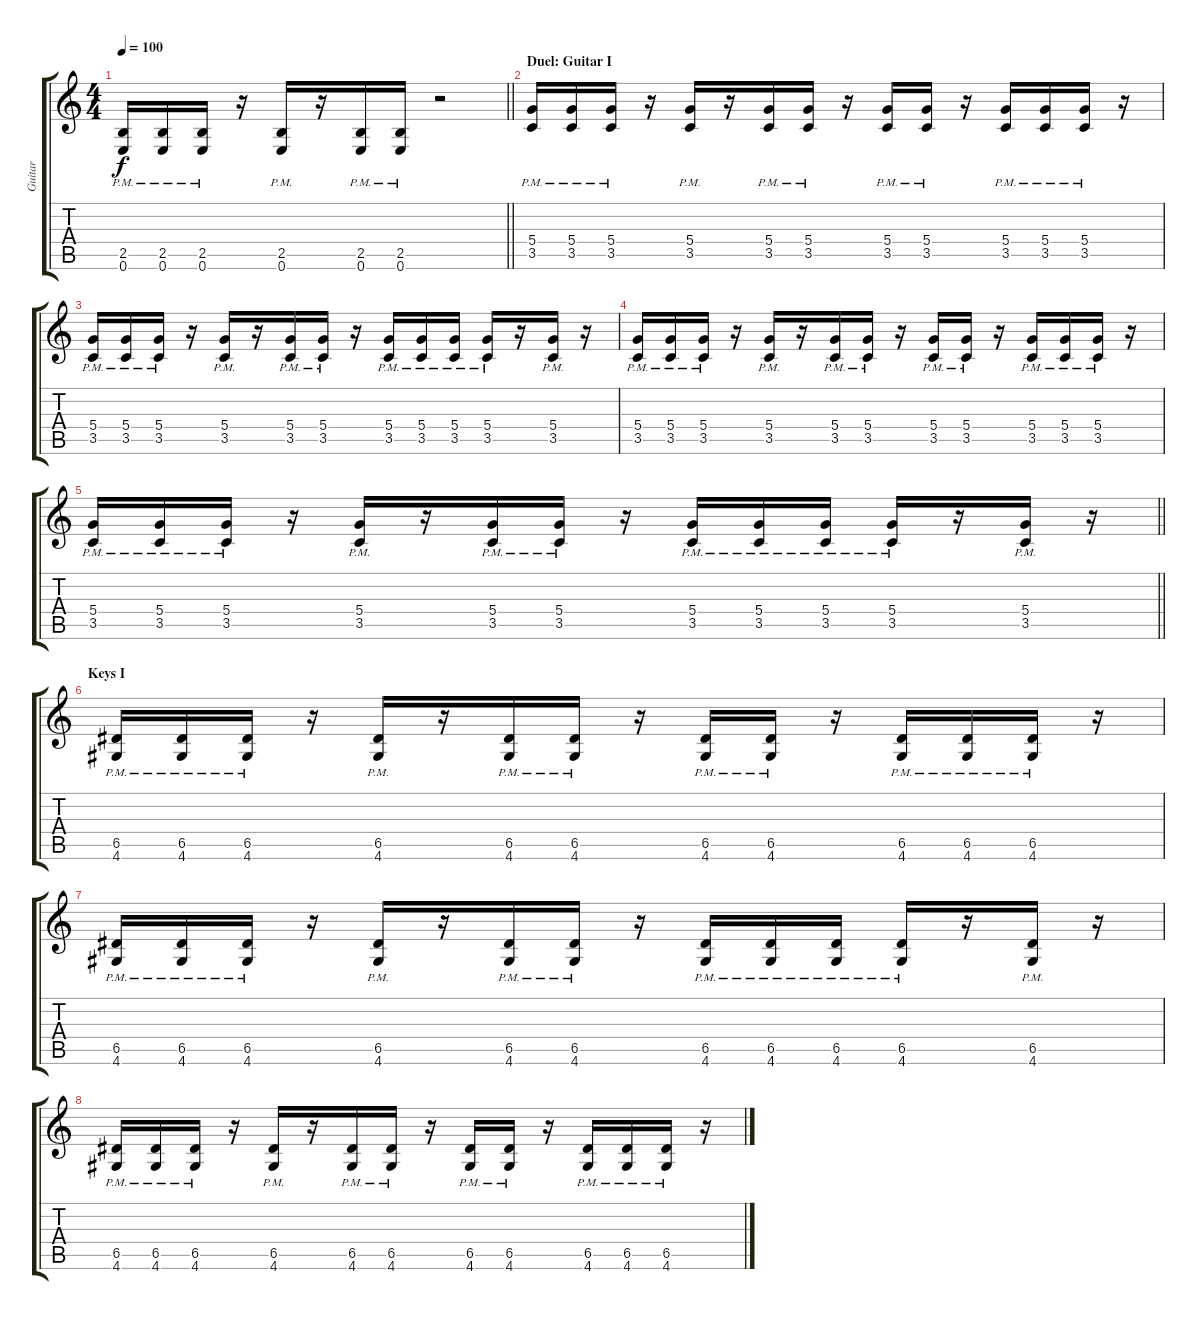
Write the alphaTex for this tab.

\track ("Guitar" "Guitar") {instrument electricguitarmuted}
\staff {score tabs}
\tuning (E4 B3 G3 D3 A2 E2) {hide}
\ts (4 4)
\tempo 100
\clef g2
\barLineRight lightlight
\ks c
(2.5{pm} 0.6{pm}).16{dy f} (2.5{pm} 0.6{pm}).16 (2.5{pm} 0.6).16 r.16 (2.5{pm} 0.6{pm}).16 r.16 (2.5{pm} 0.6{pm}).16 (2.5{pm} 0.6{pm}).16 r.2 |
\section ("" "Duel: Guitar I")
(5.4{pm} 3.5{pm}).16 (5.4{pm} 3.5{pm}).16 (5.4{pm} 3.5{pm}).16 r.16 (5.4{pm} 3.5{pm}).16 r.16 (5.4{pm} 3.5{pm}).16 (5.4{pm} 3.5{pm}).16 r.16 (5.4{pm} 3.5{pm}).16 (5.4{pm} 3.5{pm}).16 r.16 (5.4{pm} 3.5{pm}).16 (5.4{pm} 3.5{pm}).16 (5.4{pm} 3.5).16 r.16 |
(5.4{pm} 3.5{pm}).16 (5.4{pm} 3.5{pm}).16 (5.4{pm} 3.5{pm}).16 r.16 (5.4{pm} 3.5{pm}).16 r.16 (5.4{pm} 3.5{pm}).16 (5.4{pm} 3.5{pm}).16 r.16 (5.4{pm} 3.5{pm}).16 (5.4{pm} 3.5{pm}).16 (5.4{pm} 3.5{pm}).16 (5.4{pm} 3.5{pm}).16 r.16 (5.4{pm} 3.5{pm}).16 r.16 |
(5.4{pm} 3.5{pm}).16 (5.4{pm} 3.5{pm}).16 (5.4{pm} 3.5{pm}).16 r.16 (5.4{pm} 3.5{pm}).16 r.16 (5.4{pm} 3.5{pm}).16 (5.4{pm} 3.5{pm}).16 r.16 (5.4{pm} 3.5{pm}).16 (5.4{pm} 3.5{pm}).16 r.16 (5.4{pm} 3.5{pm}).16 (5.4{pm} 3.5{pm}).16 (5.4{pm} 3.5).16 r.16 |
\barLineRight lightlight
(5.4{pm} 3.5{pm}).16 (5.4{pm} 3.5{pm}).16 (5.4{pm} 3.5{pm}).16 r.16 (5.4{pm} 3.5{pm}).16 r.16 (5.4{pm} 3.5{pm}).16 (5.4{pm} 3.5{pm}).16 r.16 (5.4{pm} 3.5{pm}).16 (5.4{pm} 3.5{pm}).16 (5.4{pm} 3.5{pm}).16 (5.4{pm} 3.5{pm}).16 r.16 (5.4{pm} 3.5{pm}).16 r.16 |
\section ("" "Keys I")
(6.5{pm} 4.6{pm}).16 (6.5{pm} 4.6{pm}).16 (6.5{pm} 4.6).16 r.16 (6.5{pm} 4.6{pm}).16 r.16 (6.5{pm} 4.6{pm}).16 (6.5{pm} 4.6{pm}).16 r.16 (6.5{pm} 4.6{pm}).16 (6.5{pm} 4.6{pm}).16 r.16 (6.5{pm} 4.6{pm}).16 (6.5{pm} 4.6{pm}).16 (6.5{pm} 4.6{pm}).16 r.16 |
(6.5{pm} 4.6{pm}).16 (6.5{pm} 4.6{pm}).16 (6.5{pm} 4.6{pm}).16 r.16 (6.5{pm} 4.6{pm}).16 r.16 (6.5{pm} 4.6{pm}).16 (6.5{pm} 4.6{pm}).16 r.16 (6.5{pm} 4.6{pm}).16 (6.5{pm} 4.6{pm}).16 (6.5{pm} 4.6{pm}).16 (6.5{pm} 4.6{pm}).16 r.16 (6.5{pm} 4.6{pm}).16 r.16 |
(6.5{pm} 4.6{pm}).16 (6.5{pm} 4.6{pm}).16 (6.5{pm} 4.6).16 r.16 (6.5{pm} 4.6{pm}).16 r.16 (6.5{pm} 4.6{pm}).16 (6.5{pm} 4.6{pm}).16 r.16 (6.5{pm} 4.6{pm}).16 (6.5{pm} 4.6{pm}).16 r.16 (6.5{pm} 4.6{pm}).16 (6.5{pm} 4.6{pm}).16 (6.5{pm} 4.6{pm}).16 r.16
